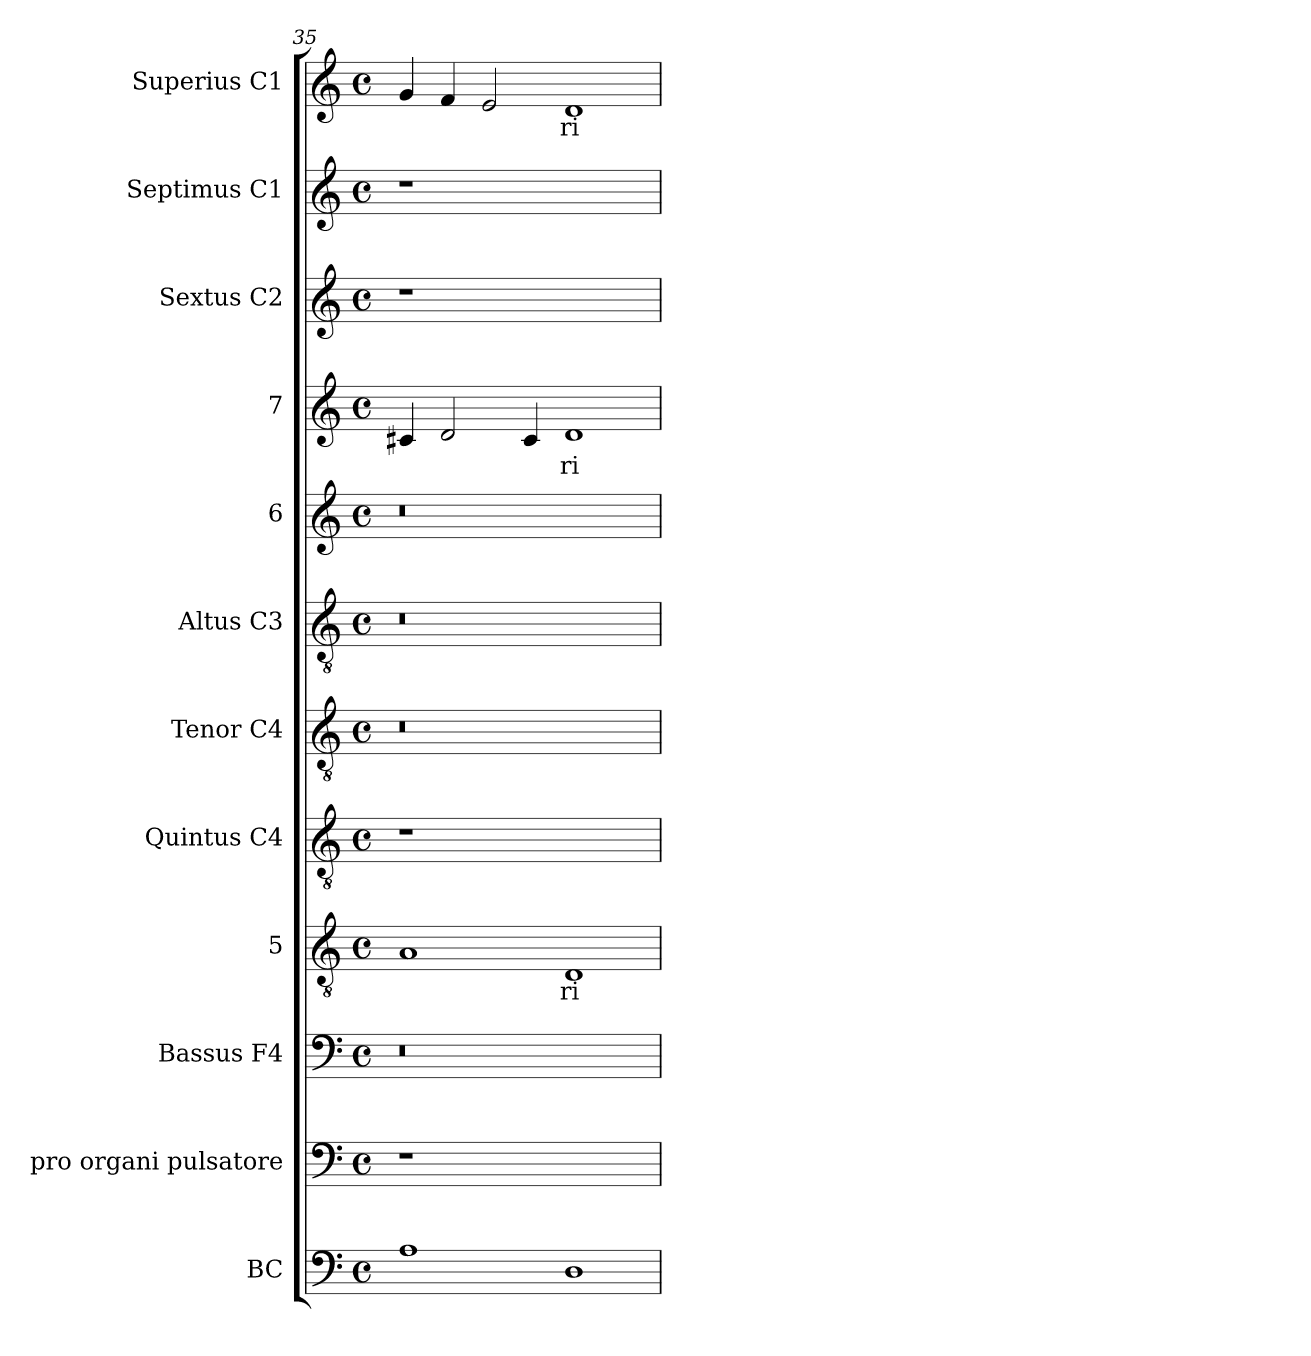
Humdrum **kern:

**kern	**text	**kern	**kern	**kern	**text	**kern	**kern	**kern	**kern	**kern	**text	**kern	**kern	**kern	**text
*part12	*part12	*part11	*part10	*part9	*part9	*part8	*part7	*part6	*part5	*part4	*part4	*part3	*part2	*part1	*part1
*staff12	*staff12	*staff11	*staff10	*staff9	*staff9	*staff8	*staff7	*staff6	*staff5	*staff4	*staff4	*staff3	*staff2	*staff1	*staff1
*I"BC	*	*I"pro organi  pulsatore	*I"Bassus  F4	*I"5	*	*I"Quintus  C4	*I"Tenor  C4	*I"Altus  C3	*I"6	*I"7	*	*I"Sextus  C2	*I"Septimus  C1	*I"Superius  C1	*
*I'BC	*	*	*I'B	*	*	*	*I'T	*I'A	*	*	*	*I'S	*	*I'S	*
!!LO:PB:g=z
*clefF4	*	*clefF4	*clefF4	*clefGv2	*	*clefGv2	*clefGv2	*clefGv2	*clefG2	*clefG2	*	*clefG2	*clefG2	*clefG2	*
*k[]	*	*k[]	*k[]	*k[]	*	*k[]	*k[]	*k[]	*k[]	*k[]	*	*k[]	*k[]	*k[]	*
*C:	*	*C:	*C:	*C:	*	*C:	*C:	*C:	*C:	*C:	*	*C:	*C:	*C:	*
*M4/4	*	*M4/4	*M4/4	*M4/4	*	*M4/4	*M4/4	*M4/4	*M4/4	*M4/4	*	*M4/4	*M4/4	*M4/4	*
*met(c)	*	*met(c)	*met(c)	*met(c)	*	*met(c)	*met(c)	*met(c)	*met(c)	*met(c)	*	*met(c)	*met(c)	*met(c)	*
=35	=35	=35	=35	=35	=35	=35	=35	=35	=35	=35	=35	=35	=35	=35	=35
!	!LO:LY:a:cj	!	!	!	!LO:LY:b:cj	!	!	!	!	!	!LO:LY:b:cj	!	!	!	!LO:LY:b:cj
1A	.	1r	0r	1A	--	1r	0r	0r	0r	4c#X/	--	1r	1r	4g/	--
!	!	!	!	!	!	!	!	!	!	!	!LO:LY:b:cj	!	!	!	!LO:LY:b:cj
.	.	.	.	.	.	.	.	.	.	2d/	--	.	.	4f/	--
!	!	!	!	!	!	!	!	!	!	!	!	!	!	!	!LO:LY:b:cj
.	.	.	.	.	.	.	.	.	.	.	.	.	.	2e/	--
!	!	!	!	!	!	!	!	!	!	!	!LO:LY:b:cj	!	!	!	!
.	.	.	.	.	.	.	.	.	.	4c#/	--	.	.	.	.
!	!LO:LY:a:cj	!	!	!	!LO:LY:b:cj	!	!	!	!	!	!LO:LY:b:cj	!	!	!	!LO:LY:b:cj
1D	.	1ryy	.	1D	-ri	1ryy	.	.	.	1d	-ri	1ryy	1ryy	1d	-ri
=	=	=	=	=	=	=	=	=	=	=	=	=	=	=	=
*-	*-	*-	*-	*-	*-	*-	*-	*-	*-	*-	*-	*-	*-	*-	*-
